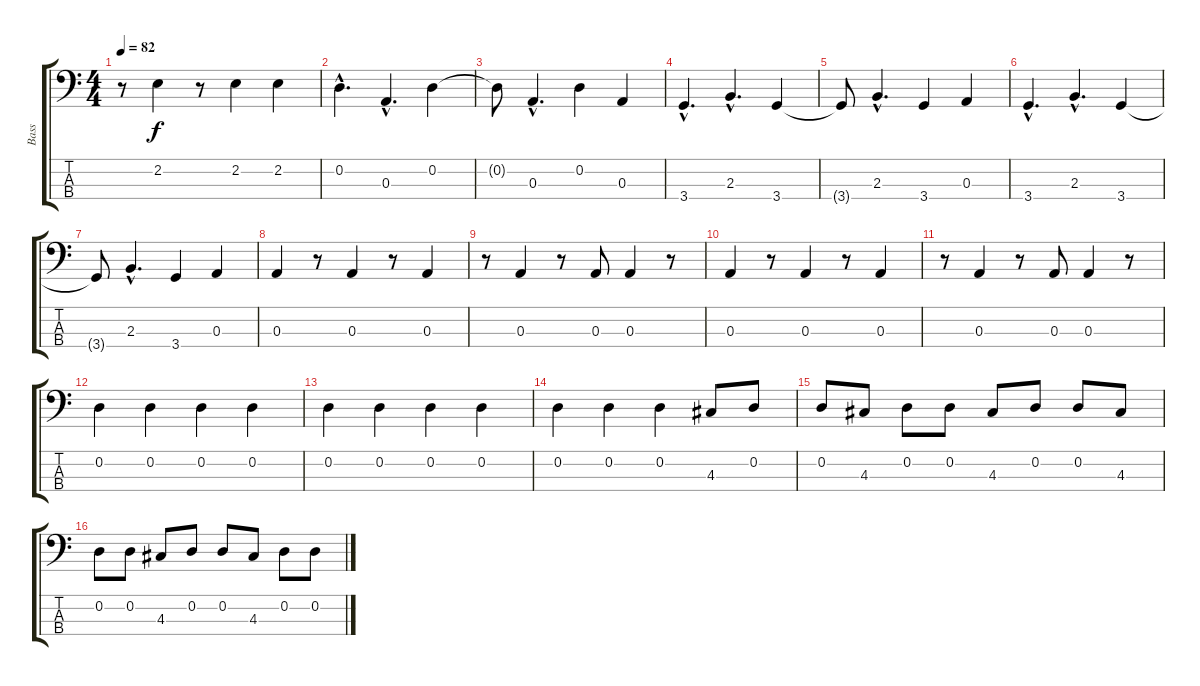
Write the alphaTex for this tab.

\track ("Bass" "Bass") {instrument fretlessbass}
\staff {score tabs}
\tuning (G2 D2 A1 E1) {hide}
\ts (4 4)
\tempo 82
\clef f4
\ks c
r.8{dy f} 2.2.4 r.8 2.2.4 2.2.4 |
0.2{hac}.4{d} 0.3{hac}.4{d} 0.2.4 |
0.2{t}.8 0.3{hac}.4{d} 0.2.4 0.3.4 |
3.4{hac}.4{d} 2.3{hac}.4{d} 3.4.4 |
3.4{t}.8 2.3{hac}.4{d} 3.4.4 0.3.4 |
3.4{hac}.4{d} 2.3{hac}.4{d} 3.4.4 |
3.4{t}.8 2.3{hac}.4{d} 3.4.4 0.3.4 |
0.3.4 r.8 0.3.4 r.8 0.3.4 |
r.8 0.3.4 r.8 0.3.8 0.3.4 r.8 |
0.3.4 r.8 0.3.4 r.8 0.3.4 |
r.8 0.3.4 r.8 0.3.8 0.3.4 r.8 |
0.2.4 0.2.4 0.2.4 0.2.4 |
0.2.4 0.2.4 0.2.4 0.2.4 |
0.2.4 0.2.4 0.2.4 4.3.8 0.2.8 |
0.2.8 4.3.8 0.2.8 0.2.8 4.3.8 0.2.8 0.2.8 4.3.8 |
0.2.8 0.2.8 4.3.8 0.2.8 0.2.8 4.3.8 0.2.8 0.2.8
